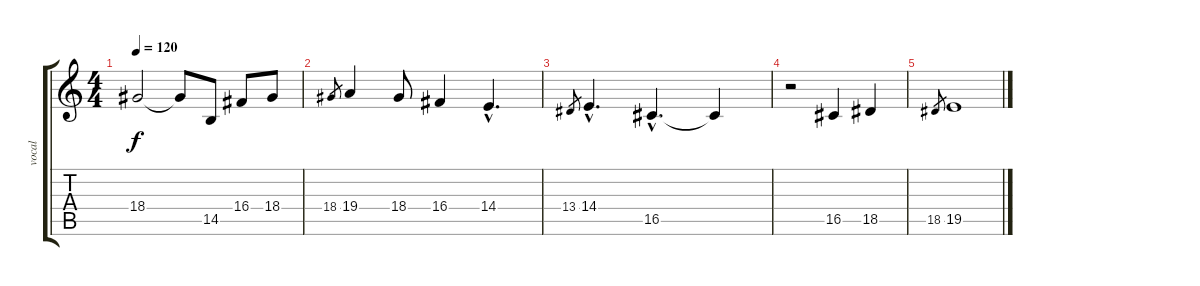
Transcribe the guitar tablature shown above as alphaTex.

\track ("vocal" "vocal") {instrument violin}
\staff {score tabs}
\tuning (E4 B3 G3 D3 A2 E2) {hide}
\ts (4 4)
\tempo 120
\clef g2
\ks c
18.4.2{dy f} 18.4{t}.8 14.5.8 16.4.8 18.4.8 |
18.4.8{gr} 19.4.4 18.4.8 16.4.4 14.4{hac}.4{d} |
13.4.8{gr} 14.4{hac}.4{d} 16.5{hac}.4{d} 16.5{t}.4 |
r.2 16.5.4 18.5.4 |
18.5.8{gr} 19.5.1
